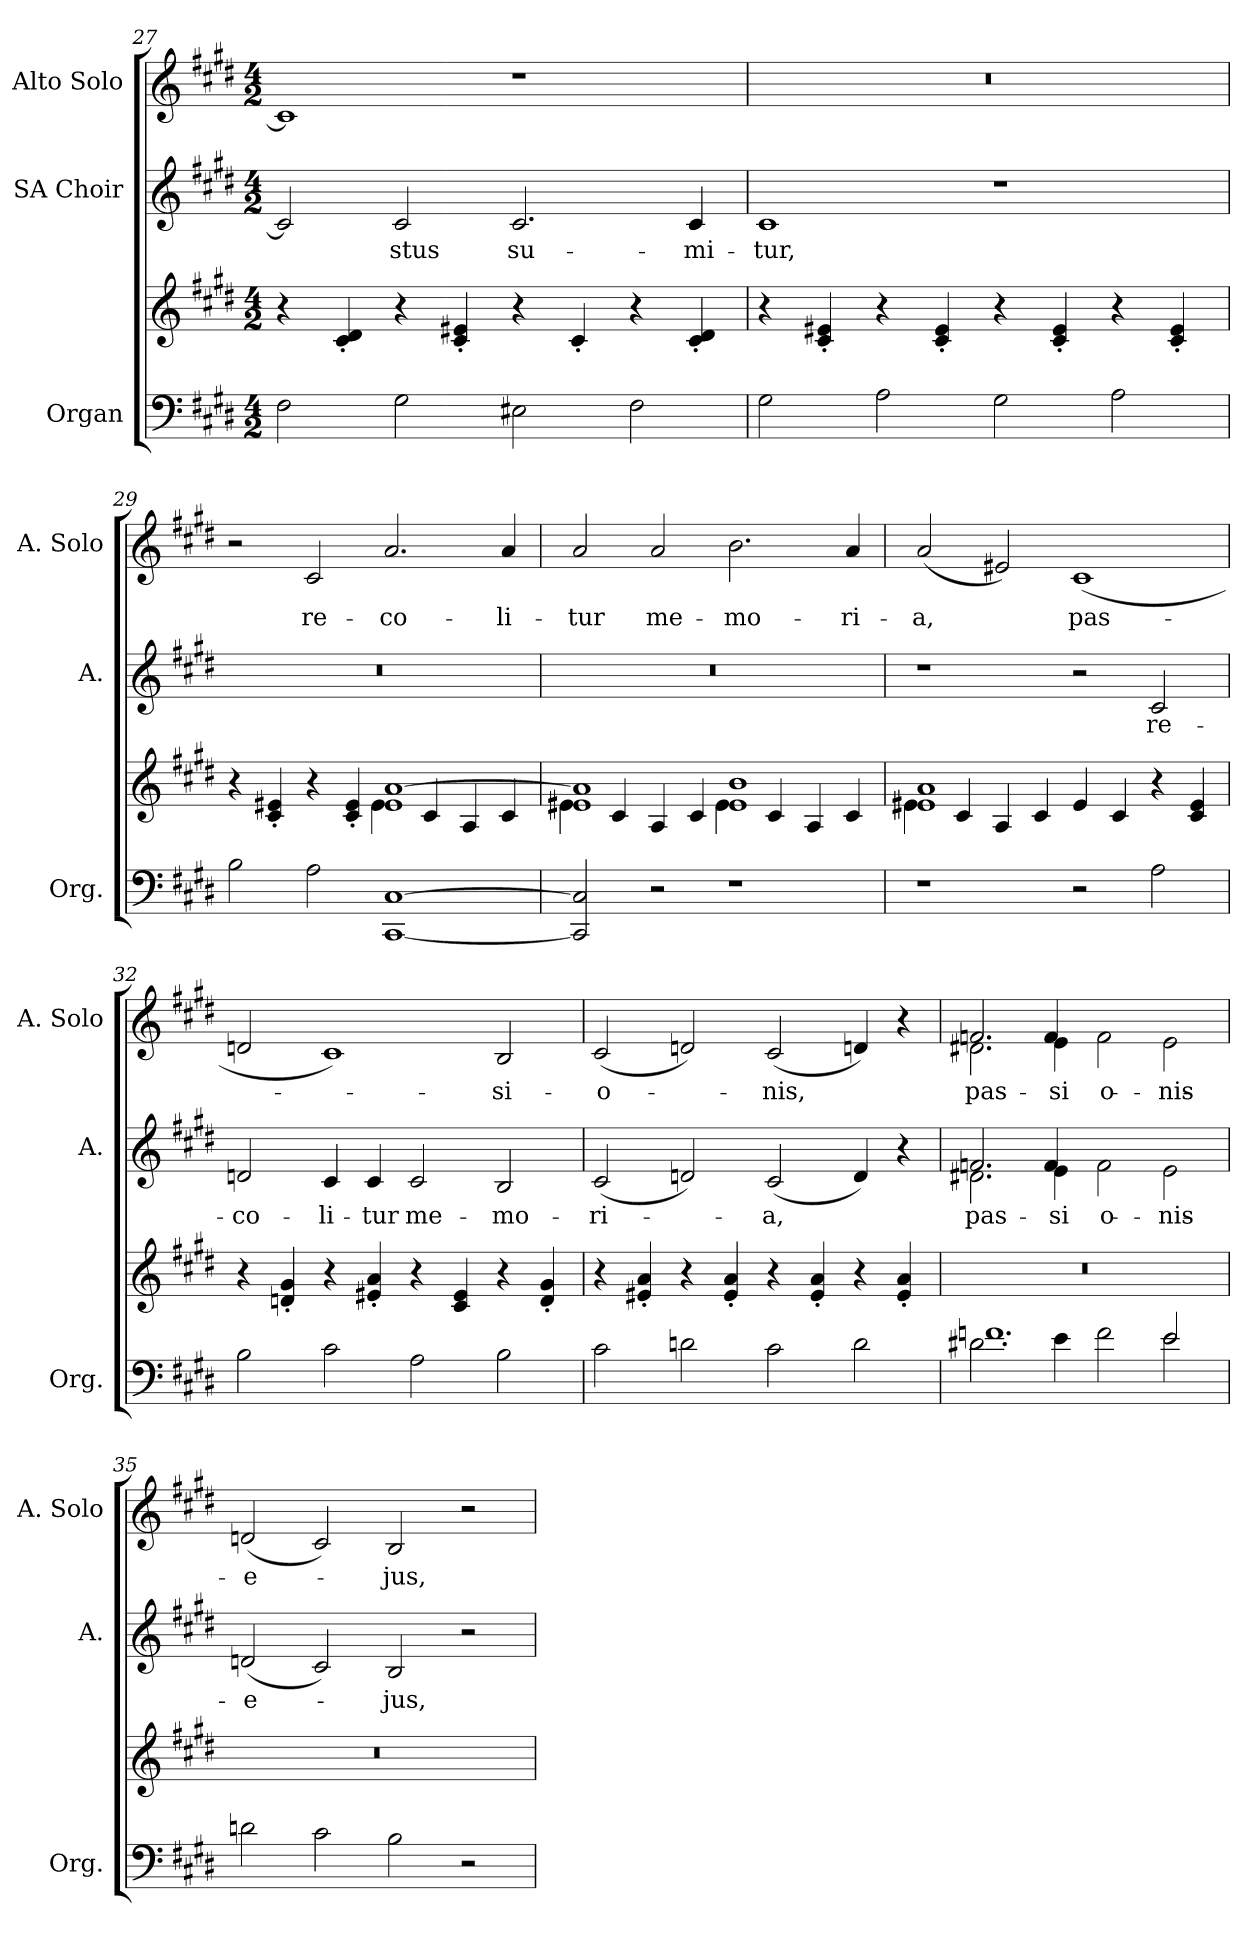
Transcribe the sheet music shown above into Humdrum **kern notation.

**kern	**kern	**kern	**text	**kern	**text
*part3	*part3	*part2	*part2	*part1	*part1
*staff4	*staff3	*staff2	*staff2	*staff1	*staff1
*I"Organ	*	*I"SA Choir	*	*I"Alto Solo	*
*I'Org.	*	*I'A.	*	*I'A. Solo	*
*clefF4	*clefG2	*clefG2	*	*clefG2	*
*k[f#c#g#d#]	*k[f#c#g#d#]	*k[f#c#g#d#]	*	*k[f#c#g#d#]	*
*E:	*E:	*E:	*	*E:	*
*M4/2	*M4/2	*M4/2	*	*M4/2	*
=27	=27	=27	=27	=27	=27
2F#i\	4r	2c#i/]	.	1c#i]	.
.	4c#i/' 4d#i'	.	.	.	.
!	!	!	!LO:LY:b:color=#000000	!	!
2G#i\	4r	2c#i/	-stus	.	.
.	4c#i/' 4e#Xi'	.	.	.	.
!	!	!	!LO:LY:b:color=#000000	!	!
2E#Xi\	4r	2.c#i/	su-	1r	.
.	4c#'i/	.	.	.	.
2F#i\	4r	.	.	.	.
!	!	!	!LO:LY:b:color=#000000	!	!
.	4c#i/' 4d#i'	4c#i/	-mi-	.	.
=28	=28	=28	=28	=28	=28
!	!	!	!LO:LY:b:color=#000000	!LO:N:vis=1	!
2G#i\	4r	1c#i	-tur,	0r	.
.	4c#i/' 4e#Xi'	.	.	.	.
2Ai\	4r	.	.	.	.
.	4c#i/' 4e#i'	.	.	.	.
2G#i\	4r	1r	.	.	.
.	4c#i/' 4e#i'	.	.	.	.
2Ai\	4r	.	.	.	.
.	4c#i/' 4e#i'	.	.	.	.
=29	=29	=29	=29	=29	=29
*	*^	*	*	*	*
!	!	!	!LO:N:vis=1	!	!	!
2Bi\	4r	1ryy	0r	.	2r	.
.	4c#i/' 4e#Xi'	.	.	.	.	.
!	!	!	!	!	!	!LO:LY:b:color=#000000
2Ai\	4r	.	.	.	2c#i/	re-
.	4c#i/' 4e#i'	.	.	.	.	.
!	!	!	!	!	!	!LO:LY:b:color=#000000
[1CC#i [1C#i	1e#i [1ai	4e#i\	.	.	2.ai/	-co-
.	.	4c#i/	.	.	.	.
.	.	4Ai/	.	.	.	.
!	!	!	!	!	!	!LO:LY:b:color=#000000
.	.	4c#i/	.	.	4ai/	-li-
=30	=30	=30	=30	=30	=30	=30
!	!	!	!LO:N:vis=1	!	!	!
!	!	!	!	!	!	!LO:LY:b:color=#000000
2CC#i/] 2C#i]	1e#Xi 1ai]	4e#i\	0r	.	2ai/	-tur
.	.	4c#i/	.	.	.	.
!	!	!	!	!	!	!LO:LY:b:color=#000000
2r	.	4Ai/	.	.	2ai/	me-
.	.	4c#i/	.	.	.	.
!	!	!	!	!	!	!LO:LY:b:color=#000000
1r	1e#i 1bi	4e#i\	.	.	2.bi\	-mo-
.	.	4c#i/	.	.	.	.
.	.	4Ai/	.	.	.	.
!	!	!	!	!	!	!LO:LY:b:color=#000000
.	.	4c#i/	.	.	4ai/	-ri-
!!LO:LB:g=z
=31	=31	=31	=31	=31	=31	=31
!	!	!	!	!	!	!LO:LY:b:color=#000000
1r	1e#Xi 1ai	4e#i\	1r	.	(2ai/	-a,
.	.	4c#i/	.	.	.	.
.	.	4Ai/	.	.	2e#Xi/)	.
.	.	4c#i/	.	.	.	.
!	!	!	!	!	!	!LO:LY:b:color=#000000
2r	4e#i/	1ryy	2r	.	(1c#i	pas-
.	4c#i/	.	.	.	.	.
!	!	!	!	!LO:LY:b:color=#000000	!	!
2Ai\	4r	.	2c#i/	re-	.	.
.	4c#i/ 4e#i	.	.	.	.	.
*	*v	*v	*	*	*	*
=32	=32	=32	=32	=32	=32
!	!	!	!LO:LY:b:color=#000000	!	!
2Bi\	4r	2dni/	-co-	2dni/	.
.	4dni/' 4g#i'	.	.	.	.
!	!	!	!LO:LY:b:color=#000000	!	!
2c#i\	4r	4c#i/	-li-	1c#i)	.
!	!	!	!LO:LY:b:color=#000000	!	!
.	4e#Xi/' 4ai'	4c#i/	-tur	.	.
!	!	!	!LO:LY:b:color=#000000	!	!
2Ai\	4r	2c#i/	me-	.	.
.	4c#i/ 4e#i	.	.	.	.
!	!	!	!LO:LY:b:color=#000000	!	!
!	!	!	!	!	!LO:LY:b:color=#000000
2Bi\	4r	2Bi/	-mo-	2Bi/	-si-
.	4di/' 4g#i'	.	.	.	.
=33	=33	=33	=33	=33	=33
!	!	!	!LO:LY:b:color=#000000	!	!
!	!	!	!	!	!LO:LY:b:color=#000000
2c#i\	4r	(2c#i/	-ri-	(2c#i/	-o-
.	4e#Xi/' 4ai'	.	.	.	.
2dni\	4r	2dni/)	.	2dni/)	.
.	4e#i/' 4ai'	.	.	.	.
!	!	!	!LO:LY:b:color=#000000	!	!
!	!	!	!	!	!LO:LY:b:color=#000000
2c#i\	4r	(2c#i/	-a,	(2c#i/	-nis,
.	4e#i/' 4ai'	.	.	.	.
2di\	4r	4di/)	.	4dni/)	.
.	4e#i/' 4ai'	4r	.	4r	.
=34	=34	=34	=34	=34	=34
*^	*	*	*	*	*
!	!	!LO:N:vis=1	!	!	!	!
*	*	*	*^	*	*	*
!	!	!	!	!	!LO:LY:b:color=#000000	!	!
*	*	*	*	*	*	*^	*
!	!	!	!	!	!	!	!	!LO:LY:b:color=#000000
2.d#Xi\	1.fni	0r	2.d#Xi\	2.fni/	pas-	2.d#Xi\	2.fni/	pas-
!	!	!	!	!	!LO:LY:b:color=#000000	!	!	!
!	!	!	!	!	!	!	!	!LO:LY:b:color=#000000
4ei\	.	.	4ei\	4fi/	-si-	4ei\	4fi/	-si-
!	!	!	!	!	!LO:LY:b:color=#000000	!	!	!
!	!	!	!	!	!	!	!	!LO:LY:b:color=#000000
2fi\	.	.	1ryy	2fi\	-o-	1ryy	2fi\	-o-
!	!	!	!	!	!LO:LY:b:color=#000000	!	!	!
!	!	!	!	!	!	!	!	!LO:LY:b:color=#000000
2ei\	2ei/	.	.	2ei\	-nis	.	2ei\	-nis
=35	=35	=35	=35	=35	=35	=35	=35	=35
!	!	!LO:N:vis=1	!	!	!	!	!	!
*	*	*	*v	*v	*	*	*	*
*v	*v	*	*	*	*v	*v	*
*^	*	*^	*	*^	*
!	!	!	!	!	!LO:LY:b:color=#000000	!	!	!
*	*	*	*v	*v	*	*	*	*
*v	*v	*	*	*	*v	*v	*
*^	*	*^	*	*^	*
!	!	!	!	!	!	!	!	!LO:LY:b:color=#000000
*	*	*	*v	*v	*	*	*	*
*v	*v	*	*	*	*v	*v	*
2dni\	0r	(2dni/	e-	(2dni/	e-
2c#i\	.	2c#i/)	.	2c#i/)	.
!	!	!	!LO:LY:b:color=#000000	!	!
!	!	!	!	!	!LO:LY:b:color=#000000
2Bi\	.	2Bi/	-jus,	2Bi/	-jus,
2r	.	2r	.	2r	.
=	=	=	=	=	=
*-	*-	*-	*-	*-	*-
